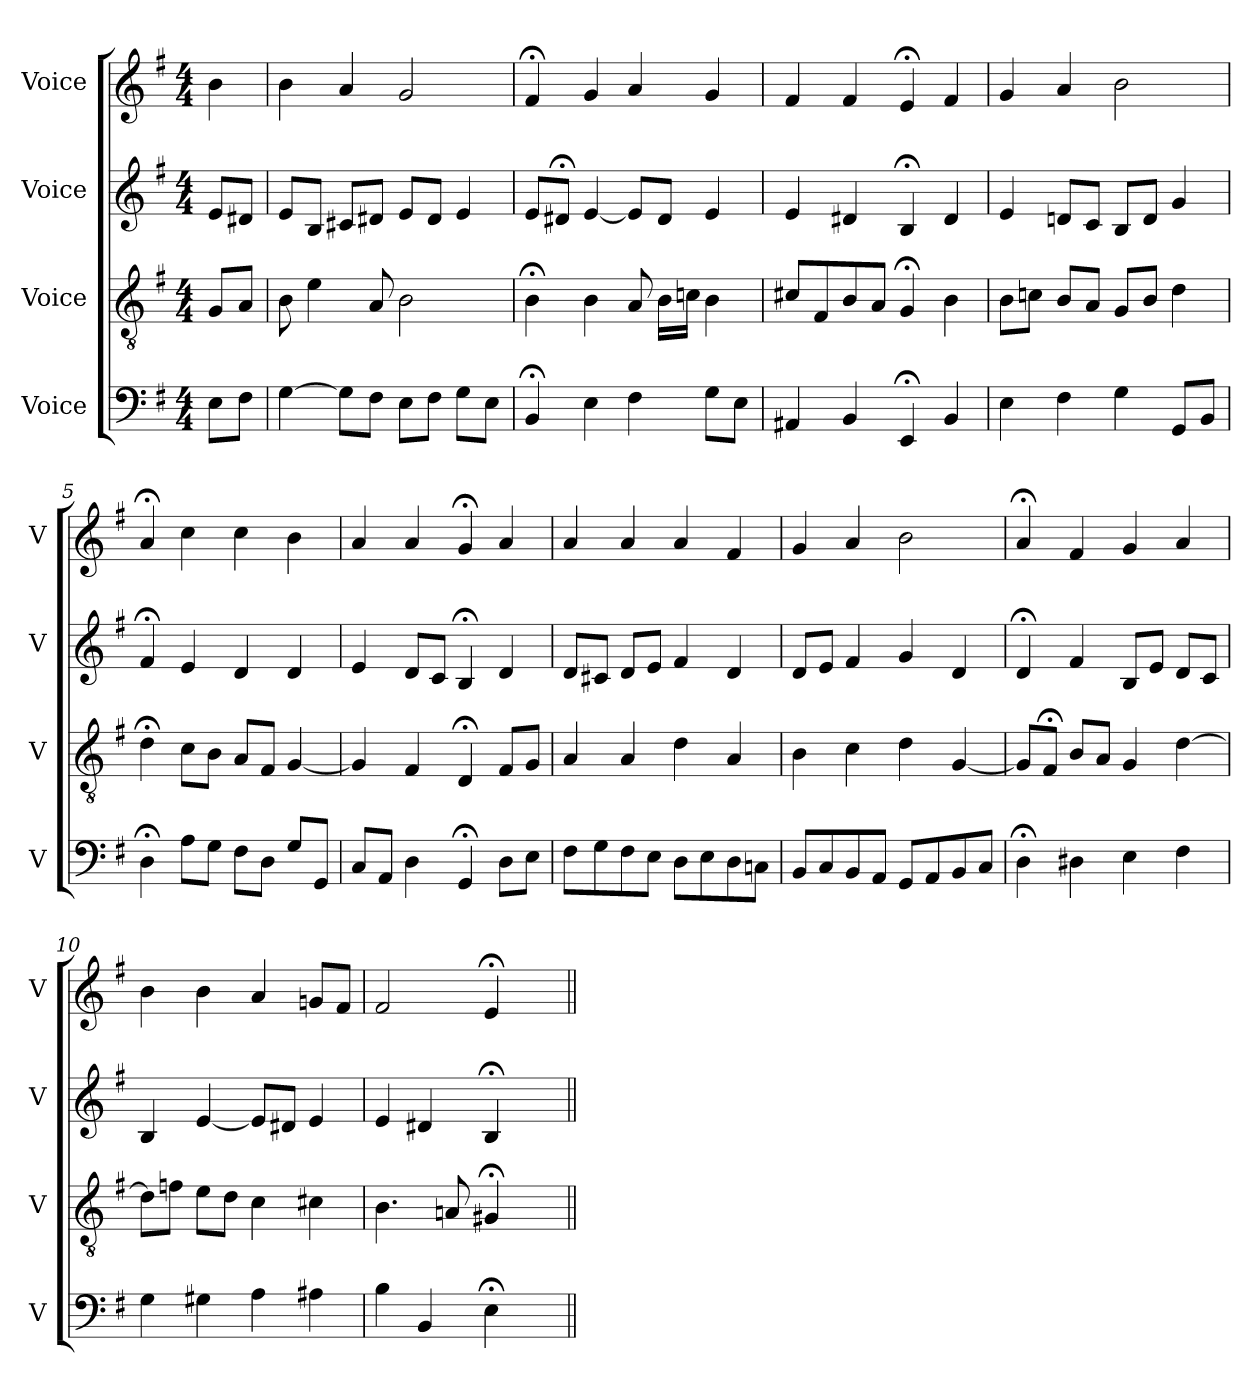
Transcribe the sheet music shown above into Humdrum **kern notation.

**kern	**kern	**kern	**kern
*part4	*part3	*part2	*part1
*staff4	*staff3	*staff2	*staff1
*I"Voice	*I"Voice	*I"Voice	*I"Voice
*I'V	*I'V	*I'V	*I'V
*clefF4	*clefGv2	*clefG2	*clefG2
*k[f#]	*k[f#]	*k[f#]	*k[f#]
*M4/4	*M4/4	*M4/4	*M4/4
*MM100	*MM100	*MM100	*MM100
=	=	=	=
8E\L	8G/L	8e/L	4b\
8F#\J	8A/J	8d#X/J	.
=1	=1	=1	=1
[4G\	8B\	8e/L	4b\
.	4e\	8B/J	.
8G\L]	.	8c#X/L	4a/
8F#\J	8A/	8d#X/J	.
8E\L	2B\	8e/L	2g/
8F#\J	.	8d#/J	.
8G\L	.	4e/	.
8E\J	.	.	.
=2	=2	=2	=2
4BB;/	4B;\	8e/L	4f#;/
.	.	8d#X;/J	.
4E\	4B\	[4e/	4g/
4F#\	8A/	8e/L]	4a/
.	16B\LL	8d#/J	.
.	16cn\JJ	.	.
8G\L	4B\	4e/	4g/
8E\J	.	.	.
=3	=3	=3	=3
4AA#X/	8c#X/L	4e/	4f#/
.	8F#/	.	.
4BB/	8B/	4d#X/	4f#/
.	8A/J	.	.
4EE;/	4G;/	4B;/	4e;/
4BB/	4B\	4d#/	4f#/
!!LO:LB:g=z
=4	=4	=4	=4
4E\	8B\L	4e/	4g/
.	8cn\J	.	.
4F#\	8B/L	8dn/L	4a/
.	8A/J	8c/J	.
4G\	8G/L	8B/L	2b\
.	8B/J	8d/J	.
8GG/L	4d\	4g/	.
8BB/J	.	.	.
=5	=5	=5	=5
4D;\	4d;\	4f#;/	4a;/
8A\L	8c\L	4e/	4cc\
8G\J	8B\J	.	.
8F#\L	8A/L	4d/	4cc\
8D\J	8F#/J	.	.
8G/L	[4G/	4d/	4b\
8GG/J	.	.	.
=6	=6	=6	=6
8C/L	4G/]	4e/	4a/
8AA/J	.	.	.
4D\	4F#/	8d/L	4a/
.	.	8c/J	.
4GG;/	4D;/	4B;/	4g;/
8D\L	8F#/L	4d/	4a/
8E\J	8G/J	.	.
=7	=7	=7	=7
8F#\L	4A/	8d/L	4a/
8G\	.	8c#X/J	.
8F#\	4A/	8d/L	4a/
8E\J	.	8e/J	.
8D\L	4d\	4f#/	4a/
8E\	.	.	.
8D\	4A/	4d/	4f#/
8Cn\J	.	.	.
!!LO:LB:g=z
=8	=8	=8	=8
8BB/L	4B\	8d/L	4g/
8C/	.	8e/J	.
8BB/	4c\	4f#/	4a/
8AA/J	.	.	.
8GG/L	4d\	4g/	2b\
8AA/	.	.	.
8BB/	[4G/	4d/	.
8C/J	.	.	.
=9	=9	=9	=9
4D;\	8G/L]	4d;/	4a;/
.	8F#;/J	.	.
4D#X\	8B/L	4f#/	4f#/
.	8A/J	.	.
4E\	4G/	8B/L	4g/
.	.	8e/J	.
4F#\	[4d\	8d/L	4a/
.	.	8c/J	.
=10	=10	=10	=10
4G\	8d\L]	4B/	4b\
.	8fn\J	.	.
4G#X\	8e\L	[4e/	4b\
.	8d\J	.	.
4A\	4c\	8e/L]	4a/
.	.	8d#X/J	.
4A#X\	4c#X\	4e/	8gn/L
.	.	.	8f#/J
=11	=11	=11	=11
4B\	4.B\	4e/	2f#/
4BB/	.	4d#X/	.
.	8An/	.	.
4E;\	4G#X;/	4B;/	4e;/
4ryy	4ryy	4ryy	4ryy
=||	=||	=||	=||
*-	*-	*-	*-
